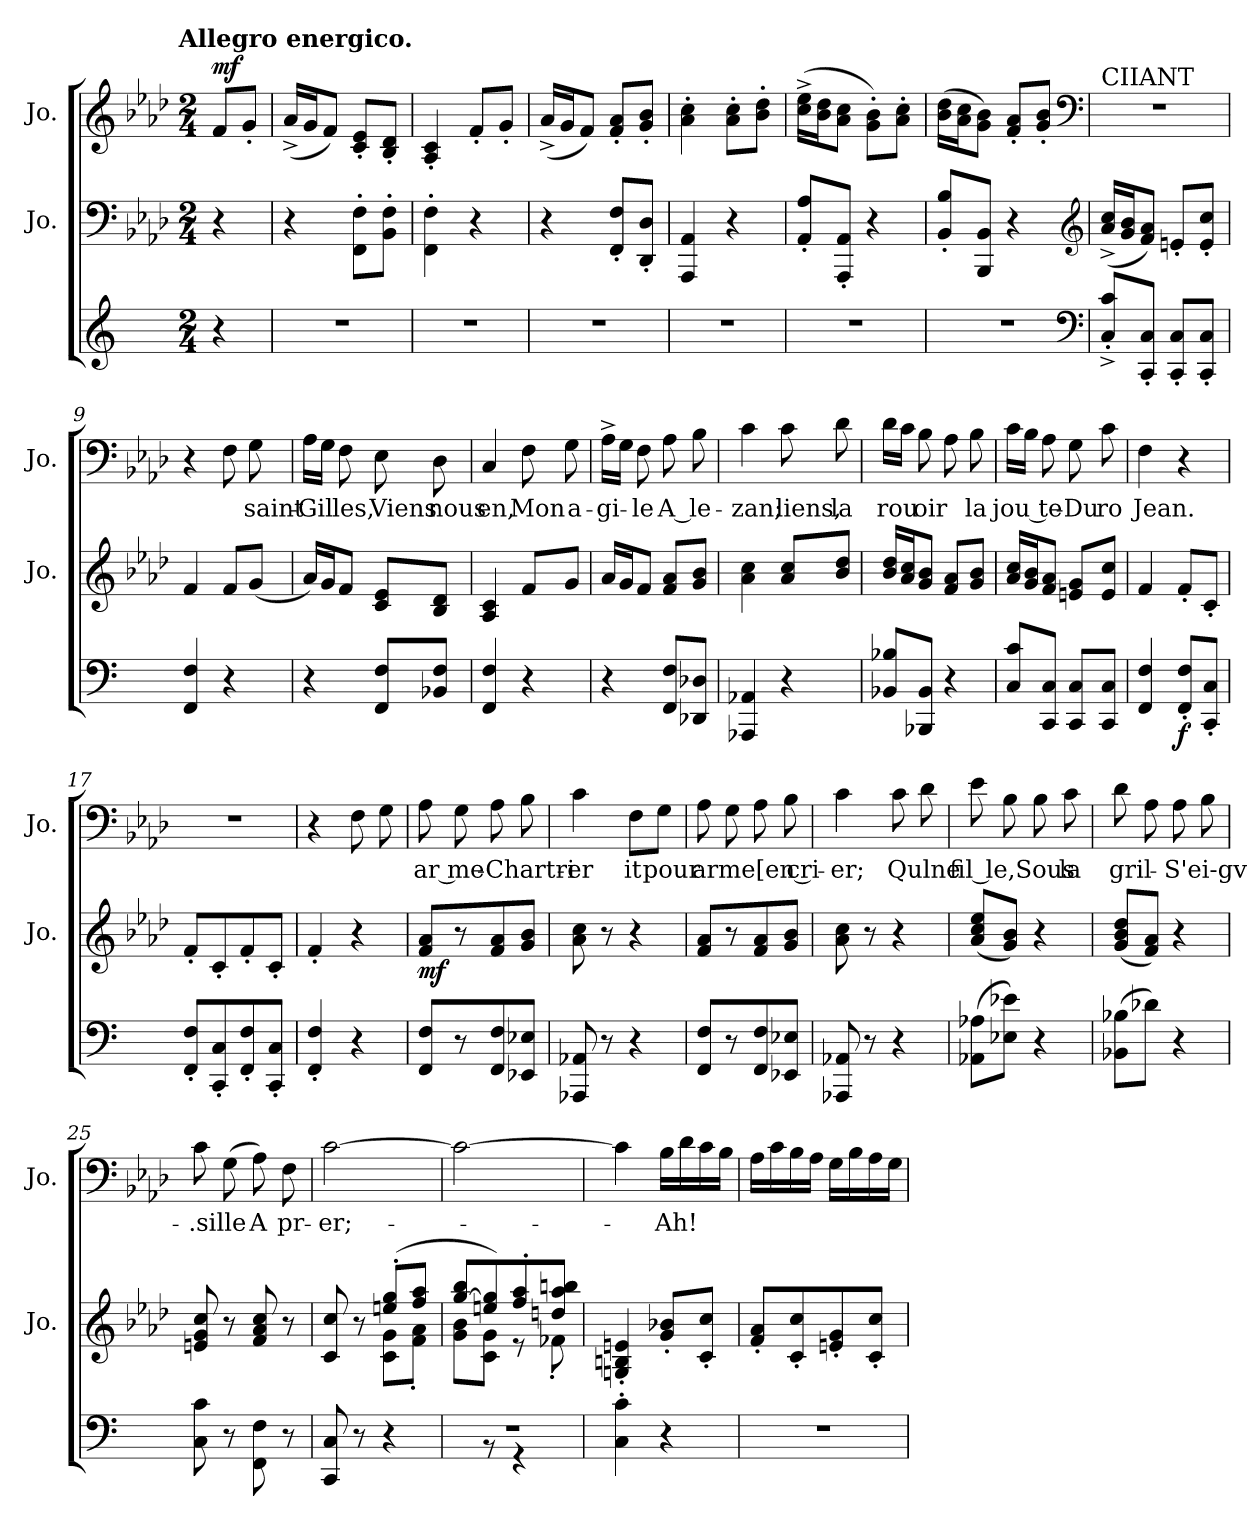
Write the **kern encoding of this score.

**kern	**dynam	**kern	**dynam	**kern	**text	**dynam
*part3	*part3	*part2	*part2	*part1	*part1	*part1
*staff3	*staff3	*staff2	*staff2	*staff1	*staff1	*staff1
*	*	*I"Jo.	*	*I"Jo.	*	*
*	*	*I'Jo.	*	*I'Jo.	*	*
*clefG2	*	*clefF4	*	*clefG2	*	*
*k[]	*	*k[b-e-a-d-]	*	*k[b-e-a-d-]	*	*
*C:	*	*A-:	*	*A-:	*	*
!!LO:TX:omd:t=Allegro energico.
*M2/4	*	*M2/4	*	*M2/4	*	*
*MM132	*	*MM132	*	*MM132	*	*
=1	=1	=1	=1	=1	=1	=1
4r	.	4r	.	8f/L	.	mf
.	.	.	.	8g'/J	.	.
=2	=2	=2	=2	=2	=2	=2
2r	.	4r	.	(16a-^/LL	.	.
.	.	.	.	16g/J	.	.
.	.	.	.	8f/J)	.	.
.	.	8FF'\ 8F'\L	.	8c'/ 8e-'/L	.	.
.	.	8BB-'\ 8F'\J	.	8B-'/ 8d-'/J	.	.
=3	=3	=3	=3	=3	=3	=3
2r	.	4FF'\ 4F'\	.	4A-'/ 4c'/	.	.
.	.	4r	.	8f'/L	.	.
.	.	.	.	8g'/J	.	.
=4	=4	=4	=4	=4	=4	=4
2r	.	4r	.	(16a-^/LL	.	.
.	.	.	.	16g/J	.	.
.	.	.	.	8f/J)	.	.
.	.	8FF'/ 8F'/L	.	8f'/ 8a-'/L	.	.
.	.	8DD-'/ 8D-'/J	.	8g'/ 8b-'/J	.	.
=5	=5	=5	=5	=5	=5	=5
2r	.	4AAA-/ 4AA-/	.	4a-'\ 4cc'\	.	.
.	.	4r	.	8a-'\ 8cc'\L	.	.
.	.	.	.	8b-'\ 8dd-'\J	.	.
=6	=6	=6	=6	=6	=6	=6
2r	.	8AA-'/ 8A-'/L	.	(16cc^\ 16ee-^\LL	.	.
.	.	.	.	16b-\ 16dd-\J	.	.
.	.	8AAA-'/ 8AA-'/J	.	8a-\ 8cc\J	.	.
.	.	4r	.	8g'\ 8b-'\L)	.	.
.	.	.	.	8a-'\ 8cc'\J	.	.
=7	=7	=7	=7	=7	=7	=7
2r	.	8BB-'/ 8B-'/L	.	(16b-\ 16dd-\LL	.	.
.	.	.	.	16a-\ 16cc\J	.	.
.	.	8BBB-/ 8BB-/J	.	8g\ 8b-\J)	.	.
.	.	4r	.	8f'/ 8a-'/L	.	.
.	.	.	.	8g'/ 8b-'/J	.	.
*clefF4	*	*clefG2	*	*clefF4	*	*
!!LO:LB:g=z
=8	=8	=8	=8	=8	=8	=8
!	!	!	!	!LO:TX:t=CIIANT	!	!
8C'^/ 8c'^/L	.	(16a-^/ 16cc^/LL	.	2r	.	.
.	.	16g/ 16b-/J	.	.	.	.
8CC'/ 8C'/J	.	8f/ 8a-/J)	.	.	.	.
8CC'/ 8C'/L	.	8en'/L	.	.	.	.
8CC'/ 8C'/J	.	8e'/ 8cc'/J	.	.	.	.
=9	=9	=9	=9	=9	=9	=9
4FF/ 4F/	.	4f/	.	4r	.	.
4r	.	8f/L	.	8F\	.	.
.	.	(8g/J	.	8G\	saint-	.
=10	=10	=10	=10	=10	=10	=10
4r	.	16a-/LL)	.	16A-\LL	Gil	.
.	.	16g/J	.	16G\JJ	.	.
.	.	8f/J	.	8F\	les,	.
8FF/ 8F/L	.	8c/ 8e-/L	.	8E-\	Viens	.
8BB-/ 8F/J	.	8B-/ 8d-/J	.	8D-\	nous	.
=11	=11	=11	=11	=11	=11	=11
4FF/ 4F/	.	4A-/ 4c/	.	4C/	en,	.
4r	.	8f/L	.	8F\	Mon	.
.	.	8g/J	.	8G\	a-	.
=12	=12	=12	=12	=12	=12	=12
4r	.	16a-/LL	.	16A-^\LL	gi-	.
.	.	16g/J	.	16G\JJ	.	.
.	.	8f/J	.	8F\	le	.
8FF/ 8F/L	.	8f/ 8a-/L	.	8A-\	A le-	.
8DD-/ 8D-/J	.	8g/ 8b-/J	.	8B-\	.	.
!!LO:LB:g=z
=13	=13	=13	=13	=13	=13	=13
4AAA-/ 4AA-/	.	4a-\ 4cc\	.	4c\	zan;	.
4r	.	8a-/ 8cc/L	.	8c\	liens,	.
.	.	8b-/ 8dd-/J	.	8d-\	la	.
=14	=14	=14	=14	=14	=14	=14
8BB-/ 8B-/L	.	16b-/ 16dd-/LL	.	16d-\LL	rou	.
.	.	16a-/ 16cc/J	.	16c\JJ	.	.
8BBB-/ 8BB-/J	.	8g/ 8b-/J	.	8B-\	oir	.
4r	.	8f/ 8a-/L	.	8A-\	.	.
.	.	8g/ 8b-/J	.	8B-\	la	.
=15	=15	=15	=15	=15	=15	=15
8C/ 8c/L	.	16a-/ 16cc/LL	.	16c\LL	jou te-	.
.	.	16g/ 16b-/J	.	16B-\JJ	.	.
8CC/ 8C/J	.	8f/ 8a-/J	.	8A-\	.	.
8CC/ 8C/L	.	8en/ 8g/L	.	8G\	Du	.
8CC/ 8C/J	.	8e/ 8cc/J	.	8c\	ro	.
=16	=16	=16	=16	=16	=16	=16
4FF/ 4F/	.	4f/	.	4F\	Jean.	.
8FF'/ 8F'/L	f	8f'/L	.	4r	.	.
8CC'/ 8C'/J	.	8c'/J	.	.	.	.
=17	=17	=17	=17	=17	=17	=17
8FF'/ 8F'/L	.	8f'/L	.	2r	.	.
8CC'/ 8C'/	.	8c'/	.	.	.	.
8FF'/ 8F'/	.	8f'/	.	.	.	.
8CC'/ 8C'/J	.	8c'/J	.	.	.	.
=18	=18	=18	=18	=18	=18	=18
4FF'/ 4F'/	.	4f'/	.	4r	.	.
4r	.	4r	.	8F\	.	.
.	.	.	.	8G\	.	.
!!LO:LB:g=z
=19	=19	=19	=19	=19	=19	=19
8FF/ 8F/L	.	8f/ 8a-/L	mf	8A-\	ar me-	.
8r	.	8r	.	8G\	.	.
8FF/ 8F/	.	8f/ 8a-/	.	8A-\	Chartri-	.
8EE-/ 8E-/J	.	8g/ 8b-/J	.	8B-\	.	.
=20	=20	=20	=20	=20	=20	=20
8AAA-/ 8AA-/	.	8a-\ 8cc\	.	4c\	er	.
8r	.	8r	.	.	.	.
4r	.	4r	.	8F\L	it	.
.	.	.	.	8G\J	pour	.
=21	=21	=21	=21	=21	=21	=21
8FF/ 8F/L	.	8f/ 8a-/L	.	8A-\	arme[en cri-	.
8r	.	8r	.	8G\	.	.
8FF/ 8F/	.	8f/ 8a-/	.	8A-\	.	.
8EE-/ 8E-/J	.	8g/ 8b-/J	.	8B-\	.	.
=22	=22	=22	=22	=22	=22	=22
8AAA-/ 8AA-/	.	8a-\ 8cc\	.	4c\	er;	.
8r	.	8r	.	.	.	.
4r	.	4r	.	8c\	Qulne	.
.	.	.	.	8d-\	.	.
=23	=23	=23	=23	=23	=23	=23
(8AA-\ 8A-\L	.	(8a-/ 8cc/ 8ee-/L	.	8e-\	fil le,Sous	.
8E-\ 8e-\J)	.	8g/ 8b-/J)	.	8B-\	.	.
4r	.	4r	.	8B-\	.	.
.	.	.	.	8c\	la	.
=24	=24	=24	=24	=24	=24	=24
(8BB-\ 8B-\L	.	(8g/ 8b-/ 8dd-/L	.	8d-\	gril-	.
8d-\J)	.	8f/ 8a-/J)	.	8A-\	.	.
4r	.	4r	.	8A-\	S'ei-gv-	.
.	.	.	.	8B-\	.	.
!!LO:PB:g=z
=25	=25	=25	=25	=25	=25	=25
8C\ 8c\	.	8en/ 8g/ 8cc/	.	8c\	.sille	.
8r	.	8r	.	(8G\	.	.
8FF\ 8F\	.	8f/ 8a-/ 8cc/	.	8A-\)	A	.
8r	.	8r	.	8F\	pr-	.
=26	=26	=26	=26	=26	=26	=26
*	*	*^	*	*	*	*
8CC/ 8C/	.	8c/ 8cc/	4ryy	.	[2c\	er;-	.
8r	.	8r	.	.	.	.	.
4r	.	(8een'/ 8gg'/L	8c\ 8g\L	.	.	.	.
.	.	8ff/ 8aa-/J	8f'\ 8a-'\J	.	.	.	.
=27	=27	=27	=27	=27	=27	=27	=27
*^	*	*	*	*	*	*	*
2r	8ryy	.	[8gg/ 8bb-/L	8g\ 8b-\L	.	2c\_	.	.
.	8r	.	8een/ 8gg]/)	8c\ 8g\J	.	.	.	.
.	4r	.	8ff'/ 8aa-'/	8r	.	.	.	.
.	.	.	8ddn/ 8aa-/ 8bbn/J	8f-X'\	.	.	.	.
*v	*v	*	*	*	*	*	*	*
*	*	*v	*v	*	*	*	*
=28	=28	=28	=28	=28	=28	=28
4C'\ 4c'\	.	4Gn'/ 4Bn'/ 4en'/	.	4c\]	.	.
4r	.	8g'/ 8b-X'/L	.	16B-\LL	Ah!	.
.	.	.	.	16d-\	.	.
.	.	8c'/ 8cc'/J	.	16c\	.	.
.	.	.	.	16B-\JJ	.	.
=29	=29	=29	=29	=29	=29	=29
2r	.	8f'/ 8a-'/L	.	16A-\LL	.	.
.	.	.	.	16c\	.	.
.	.	8c'/ 8cc'/	.	16B-\	.	.
.	.	.	.	16A-\JJ	.	.
.	.	8en'/ 8g'/	.	16G\LL	.	.
.	.	.	.	16B-\	.	.
.	.	8c'/ 8cc'/J	.	16A-\	.	.
.	.	.	.	16G\JJ	.	.
=	=	=	=	=	=	=
*-	*-	*-	*-	*-	*-	*-
